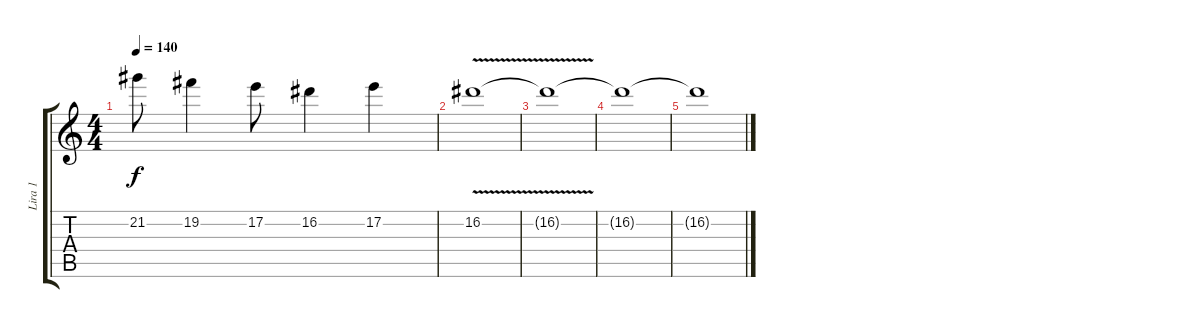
\track ("Lira 1" "Lira 1") {instrument overdrivenguitar}
\staff {score tabs}
\tuning (E4 B3 G3 D3 A2 E2) {hide}
\ts (4 4)
\tempo 140
\clef g2
\ks c
21.2.8{dy f} 19.2.4 17.2.8 16.2.4 17.2.4 |
16.2{v}.1 |
16.2{t}.1 |
16.2{t}.1 |
16.2{t}.1
